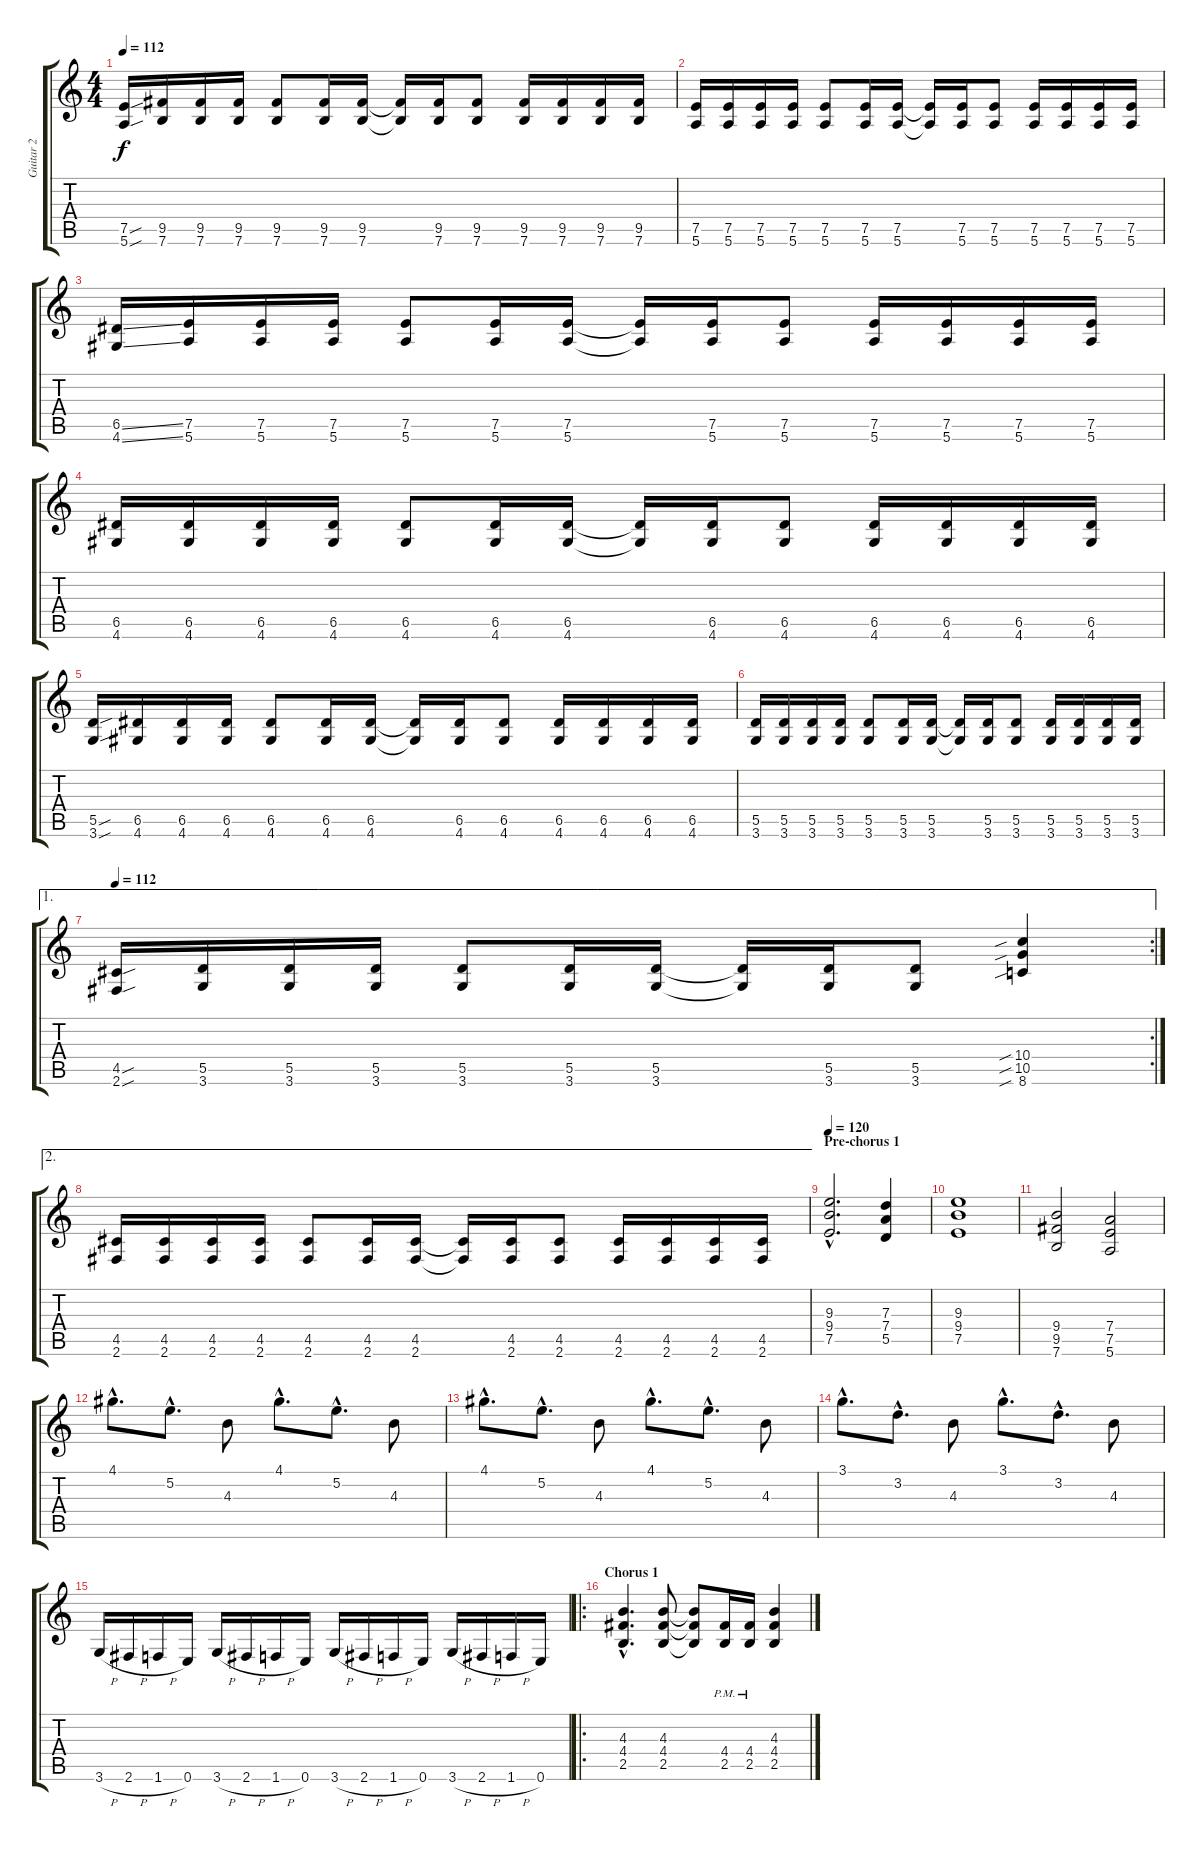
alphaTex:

\track ("Guitar 2" "Guitar 2") {instrument distortionguitar}
\staff {score tabs}
\tuning (E4 B3 G3 D3 A2 E2) {hide}
\ts (4 4)
\tempo 112
\clef g2
\ks c
(7.5{sou} 5.6{sou}).16{dy f} (9.5 7.6).16 (9.5 7.6).16 (9.5 7.6).16 (9.5 7.6).8 (9.5 7.6).16 (9.5 7.6).16 (9.5{t} 7.6{t}).16 (9.5 7.6).16 (9.5 7.6).8 (9.5 7.6).16 (9.5 7.6).16 (9.5 7.6).16 (9.5 7.6).16 |
(7.5 5.6).16 (7.5 5.6).16 (7.5 5.6).16 (7.5 5.6).16 (7.5 5.6).8 (7.5 5.6).16 (7.5 5.6).16 (7.5{t} 5.6{t}).16 (7.5 5.6).16 (7.5 5.6).8 (7.5 5.6).16 (7.5 5.6).16 (7.5 5.6).16 (7.5 5.6).16 |
(6.5{ss} 4.6{ss}).16 (7.5 5.6).16 (7.5 5.6).16 (7.5 5.6).16 (7.5 5.6).8 (7.5 5.6).16 (7.5 5.6).16 (7.5{t} 5.6{t}).16 (7.5 5.6).16 (7.5 5.6).8 (7.5 5.6).16 (7.5 5.6).16 (7.5 5.6).16 (7.5 5.6).16 |
(6.5 4.6).16 (6.5 4.6).16 (6.5 4.6).16 (6.5 4.6).16 (6.5 4.6).8 (6.5 4.6).16 (6.5 4.6).16 (6.5{t} 4.6{t}).16 (6.5 4.6).16 (6.5 4.6).8 (6.5 4.6).16 (6.5 4.6).16 (6.5 4.6).16 (6.5 4.6).16 |
(5.5{sou} 3.6{sou}).16 (6.5 4.6).16 (6.5 4.6).16 (6.5 4.6).16 (6.5 4.6).8 (6.5 4.6).16 (6.5 4.6).16 (6.5{t} 4.6{t}).16 (6.5 4.6).16 (6.5 4.6).8 (6.5 4.6).16 (6.5 4.6).16 (6.5 4.6).16 (6.5 4.6).16 |
(5.5 3.6).16 (5.5 3.6).16 (5.5 3.6).16 (5.5 3.6).16 (5.5 3.6).8 (5.5 3.6).16 (5.5 3.6).16 (5.5{t} 3.6{t}).16 (5.5 3.6).16 (5.5 3.6).8 (5.5 3.6).16 (5.5 3.6).16 (5.5 3.6).16 (5.5 3.6).16 |
\ae 1
\rc 2
\tempo 112
(4.5{sou} 2.6{sou}).16 (5.5 3.6).16 (5.5 3.6).16 (5.5 3.6).16 (5.5 3.6).8 (5.5 3.6).16 (5.5 3.6).16 (5.5{t} 3.6{t}).16 (5.5 3.6).16 (5.5 3.6).8 (10.4{sib} 10.5{sib} 8.6{sib}).4 |
\ae 2
(4.5 2.6).16 (4.5 2.6).16 (4.5 2.6).16 (4.5 2.6).16 (4.5 2.6).8 (4.5 2.6).16 (4.5 2.6).16 (4.5{t} 2.6{t}).16 (4.5 2.6).16 (4.5 2.6).8 (4.5 2.6).16 (4.5 2.6).16 (4.5 2.6).16 (4.5 2.6).16 |
\section ("" "Pre-chorus 1 ")
\tempo 120
(9.3{hac} 9.4{hac} 7.5{hac}).2{d} (7.3 7.4 5.5).4 |
(9.3 9.4 7.5).1 |
(9.4 9.5 7.6).2 (7.4 7.5 5.6).2 |
4.1{hac}.8{d} 5.2{hac}.8{d} 4.3.8 4.1{hac}.8{d} 5.2{hac}.8{d} 4.3.8 |
4.1{hac}.8{d} 5.2{hac}.8{d} 4.3.8 4.1{hac}.8{d} 5.2{hac}.8{d} 4.3.8 |
3.1{hac}.8{d} 3.2{hac}.8{d} 4.3.8 3.1{hac}.8{d} 3.2{hac}.8{d} 4.3.8 |
3.6{h}.16 2.6{h}.16 1.6{h}.16 0.6.16 3.6{h}.16 2.6{h}.16 1.6{h}.16 0.6.16 3.6{h}.16 2.6{h}.16 1.6{h}.16 0.6.16 3.6{h}.16 2.6{h}.16 1.6{h}.16 0.6.16 |
\ro
\section ("" "Chorus 1")
(4.3{hac} 4.4{hac} 2.5{hac}).4{d} (4.3 4.4 2.5).8 (4.3{t} 4.4{t} 2.5{t}).8 (4.4{pm} 2.5{pm}).16 (4.4{pm} 2.5{pm}).16 (4.3 4.4 2.5).4
